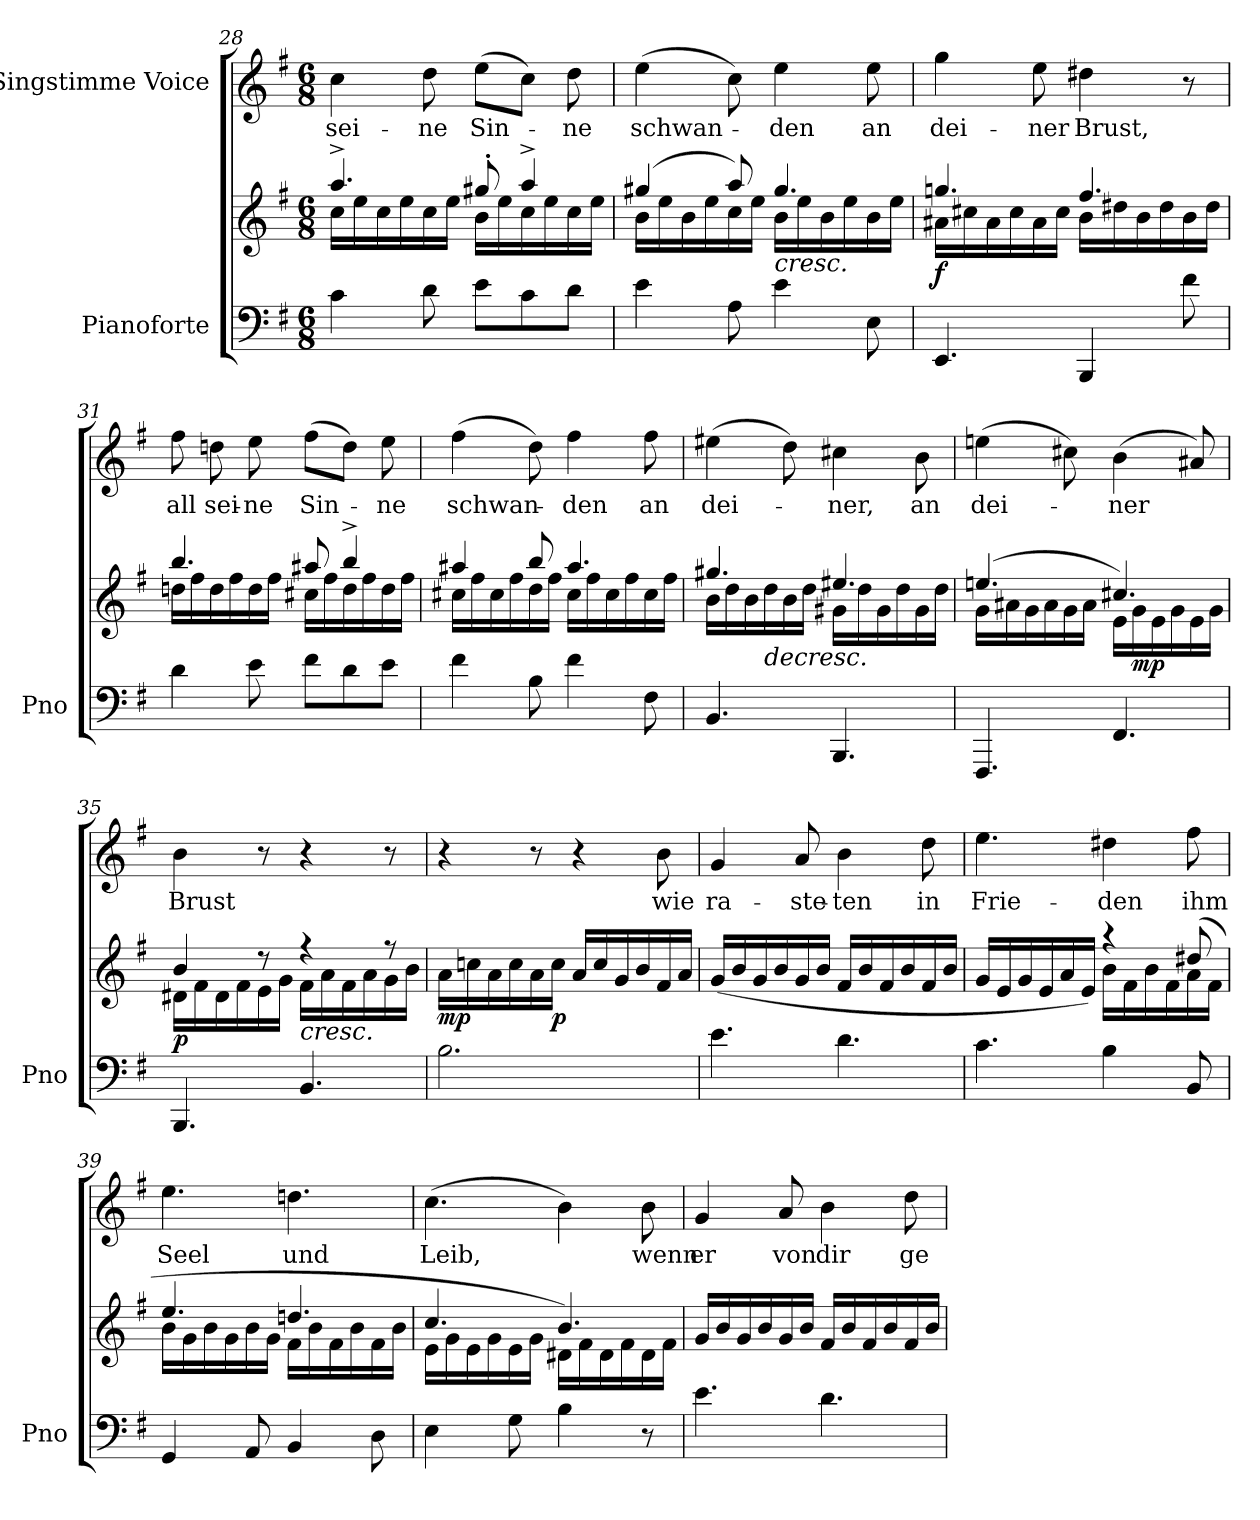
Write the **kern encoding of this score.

**kern	**kern	**dynam	**kern	**text
*part2	*part2	*part2	*part1	*part1
*staff3	*staff2	*staff2/3	*staff1	*staff1
*I"Pianoforte	*	*	*I"Singstimme Voice	*
*I'Pno	*	*	*	*
!!LO:PB:g=z
*clefF4	*clefG2	*	*clefG2	*
*k[f#]	*k[f#]	*	*k[f#]	*
*M6/8	*M6/8	*	*M6/8	*
=28	=28	=28	=28	=28
*	*^	*	*	*
!	!	!	!	!	!LO:LY:b
4c\	4.aa^/	16cc\LL	.	4cc\	sei-
.	.	16ee\	.	.	.
.	.	16cc\	.	.	.
.	.	16ee\	.	.	.
!	!	!	!	!	!LO:LY:b
8d\	.	16cc\	.	8dd\	-ne
.	.	16ee\JJ	.	.	.
!	!	!	!	!	!LO:LY:b
8e\L	8gg#X'/	16b\LL	.	(>8ee\L	Sin-
.	.	16ee\	.	.	.
8c\	4aa^/	16cc\	.	8cc\J)	.
.	.	16ee\	.	.	.
!	!	!	!	!	!LO:LY:b
8d\J	.	16cc\	.	8dd\	-ne
.	.	16ee\JJ	.	.	.
=29	=29	=29	=29	=29	=29
!	!	!	!	!	!LO:LY:b
4e\	(>4gg#X/	16b\LL	.	(>4ee\	schwan-
.	.	16ee\	.	.	.
.	.	16b\	.	.	.
.	.	16ee\	.	.	.
8A\	8aa/)	16cc\	.	8cc\)	.
.	.	16ee\JJ	.	.	.
!	!	!	!LO:HP:b	!	!LO:LY:b
4e\	4.gg#/	16b\LL	<	4ee\	-den
.	.	16ee\	.	.	.
.	.	16b\	.	.	.
.	.	16ee\	.	.	.
!	!	!	!	!	!LO:LY:b
8E\	.	16b\	.	8ee\	an
.	.	16ee\JJ	.	.	.
=30	=30	=30	=30	=30	=30
!	!	!	!LO:DY:b	!	!LO:LY:b
4.EE/	4.ggn/	16a#X\LL	f	4gg\	dei-
.	.	16cc#X\	.	.	.
.	.	16a#\	.	.	.
.	.	16cc#\	.	.	.
!	!	!	!	!	!LO:LY:b
.	.	16a#\	.	8ee\	-ner
.	.	16cc#\JJ	.	.	.
!	!	!	!	!	!LO:LY:b
4BBB/	4.ff#/	16b\LL	.	4dd#X\	Brust,
.	.	16dd#X\	.	.	.
.	.	16b\	.	.	.
.	.	16dd#\	.	.	.
8f#\	.	16b\	.	8r	.
.	.	16dd#\JJ	.	.	.
!!LO:LB:g=z
=31	=31	=31	=31	=31	=31
!	!	!	!	!	!LO:LY:b
4d\	4.bb/	16ddn\LL	.	8ff#\	all
.	.	16ff#\	.	.	.
!	!	!	!	!	!LO:LY:b
.	.	16dd\	.	8ddn\	sei-
.	.	16ff#\	.	.	.
!	!	!	!	!	!LO:LY:b
8e\	.	16dd\	.	8ee\	-ne
.	.	16ff#\JJ	.	.	.
!	!	!	!	!	!LO:LY:b
8f#\L	8aa#X/	16cc#X\LL	.	(>8ff#\L	Sin-
.	.	16ff#\	.	.	.
8d\	4bb^/	16dd\	.	8dd\J)	.
.	.	16ff#\	.	.	.
!	!	!	!	!	!LO:LY:b
8e\J	.	16dd\	.	8ee\	-ne
.	.	16ff#\JJ	.	.	.
=32	=32	=32	=32	=32	=32
!	!	!	!	!	!LO:LY:b
4f#\	4aa#X/	16cc#X\LL	.	(>4ff#\	schwan-
.	.	16ff#\	.	.	.
.	.	16cc#\	.	.	.
.	.	16ff#\	.	.	.
8B\	8bb/	16dd\	.	8dd\)	.
.	.	16ff#\JJ	.	.	.
!	!	!	!	!	!LO:LY:b
4f#\	4.aa#/	16cc#\LL	.	4ff#\	-den
.	.	16ff#\	.	.	.
.	.	16cc#\	.	.	.
.	.	16ff#\	.	.	.
!	!	!	!	!	!LO:LY:b
8F#\	.	16cc#\	.	8ff#\	an
.	.	16ff#\JJ	.	.	.
=33	=33	=33	=33	=33	=33
!	!	!	!	!	!LO:LY:b
4.BB/	4.gg#X/	16b\LL	.	(>4ee#X\	dei-
.	.	16dd\	.	.	.
.	.	16b\	.	.	.
!	!	!	!LO:HP:b	!	!
.	.	16dd\	>	.	.
.	.	16b\	.	8dd\)	.
.	.	16dd\JJ	.	.	.
!	!	!	!	!	!LO:LY:b
4.BBB/	4.ee#X/	16g#X\LL	.	4cc#X\	-ner,
.	.	16dd\	.	.	.
.	.	16g#\	.	.	.
.	.	16dd\	.	.	.
!	!	!	!	!	!LO:LY:b
.	.	16g#\	.	8b\	an
.	.	16dd\JJ	.	.	.
!!LO:LB:g=z
=34	=34	=34	=34	=34	=34
!	!	!	!	!	!LO:LY:b
4.FFF#/	(>4.een/	16g\LL	.	(>4een\	dei-
.	.	16a#X\	.	.	.
.	.	16g\	.	.	.
.	.	16a#\	.	.	.
.	.	16g\	.	8cc#X\)	.
.	.	16a#\JJ	.	.	.
!	!	!	!	!	!LO:LY:b
4.FF#/	4.cc#X/)	16e\LL	.	(>4b\	-ner
!	!	!	!LO:DY:n=1:b	!	!
.	.	16g\	[ mp	.	.
.	.	16e\	.	.	.
.	.	16g\	.	.	.
.	.	16e\	.	8a#X/)	.
.	.	16g\JJ	.	.	.
=35	=35	=35	=35	=35	=35
!	!	!	!LO:DY:b	!	!LO:LY:b
4.BBB/	4b/	16d#X\LL	p	4b\	Brust
.	.	16f#\	.	.	.
.	.	16d#\	.	.	.
.	.	16f#\	.	.	.
.	8r	16e\	.	8r	.
.	.	16g\JJ	.	.	.
!	!	!	!LO:HP:b	!	!
4.BB/	4r	16f#\LL	<	4r	.
.	.	16a\	.	.	.
.	.	16f#\	.	.	.
.	.	16a\	.	.	.
.	8r	16g\	.	8r	.
.	.	16b\JJ	.	.	.
*	*v	*v	*	*	*
.	.	]	.	.
=36	=36	=36	=36	=36
!	!	!LO:DY:b	!	!
2.B\	16a\LL	mp	4r	.
.	16ccn\	.	.	.
.	16a\	.	.	.
.	16cc\	.	.	.
.	16a\	.	8r	.
!	!	!LO:DY:n=1:b	!	!
.	16cc\JJ	[ p	.	.
.	16a/LL	.	4r	.
.	16cc/	.	.	.
.	16g/	.	.	.
.	16b/	.	.	.
!	!	!	!	!LO:LY:b
.	16f#/	.	8b\	wie
.	16a/JJ	.	.	.
!!LO:LB:g=z
=37	=37	=37	=37	=37
!	!	!	!	!LO:LY:b
4.e\	(<16g/LL	.	4g/	ra-
.	16b/	.	.	.
.	16g/	.	.	.
.	16b/	.	.	.
!	!	!	!	!LO:LY:b
.	16g/	.	8a/	-ste-
.	16b/JJ	.	.	.
!	!	!	!	!LO:LY:b
4.d\	16f#/LL	.	4b\	-ten
.	16b/	.	.	.
.	16f#/	.	.	.
.	16b/	.	.	.
!	!	!	!	!LO:LY:b
.	16f#/	.	8dd\	in
.	16b/JJ	.	.	.
=38	=38	=38	=38	=38
*	*^	*	*	*
!	!	!	!	!	!LO:LY:b
4.c\	16g/LL	4.reyy	.	4.ee\	Frie-
.	16e/	.	.	.	.
.	16g/	.	.	.	.
.	16e/	.	.	.	.
.	16a/	.	.	.	.
.	16e/JJ)	.	.	.	.
!	!	!	!	!	!LO:LY:b
4B\	4r	16b\LL	.	4dd#X\	-den
.	.	16f#\	.	.	.
.	.	16b\	.	.	.
.	.	16f#\	.	.	.
!	!	!	!	!	!LO:LY:b
8BB/	(>8dd#X/	16a\	.	8ff#\	ihm
.	.	16f#\JJ	.	.	.
=39	=39	=39	=39	=39	=39
!	!	!	!	!	!LO:LY:b
4GG/	4.ee/	16b\LL	.	4.ee\	Seel
.	.	16g\	.	.	.
.	.	16b\	.	.	.
.	.	16g\	.	.	.
8AA/	.	16b\	.	.	.
.	.	16g\JJ	.	.	.
!	!	!	!	!	!LO:LY:b
4BB/	4.ddn/	16f#\LL	.	4.ddn\	und
.	.	16b\	.	.	.
.	.	16f#\	.	.	.
.	.	16b\	.	.	.
8D\	.	16f#\	.	.	.
.	.	16b\JJ	.	.	.
=40	=40	=40	=40	=40	=40
!	!	!	!	!	!LO:LY:b
4E\	4.cc/	16e\LL	.	(>4.cc\	Leib,
.	.	16g\	.	.	.
.	.	16e\	.	.	.
.	.	16g\	.	.	.
8G\	.	16e\	.	.	.
.	.	16g\JJ	.	.	.
4B\	4.b/)	16d#X\LL	.	4b\)	.
.	.	16f#\	.	.	.
.	.	16d#\	.	.	.
.	.	16f#\	.	.	.
!	!	!	!	!	!LO:LY:b
8r	.	16d#\	.	8b\	wenn
.	.	16f#\JJ	.	.	.
!!LO:PB:g=z
=41	=41	=41	=41	=41	=41
!	!	!	!	!	!LO:LY:b
*	*v	*v	*	*	*
4.e\	16g/LL	.	4g/	er
.	16b/	.	.	.
.	16g/	.	.	.
.	16b/	.	.	.
!	!	!	!	!LO:LY:b
.	16g/	.	8a/	von
.	16b/JJ	.	.	.
!	!	!	!	!LO:LY:b
4.d\	16f#/LL	.	4b\	dir
.	16b/	.	.	.
.	16f#/	.	.	.
.	16b/	.	.	.
!	!	!	!	!LO:LY:b
.	16f#/	.	8dd\	ge-
.	16b/JJ	.	.	.
=	=	=	=	=
*-	*-	*-	*-	*-
